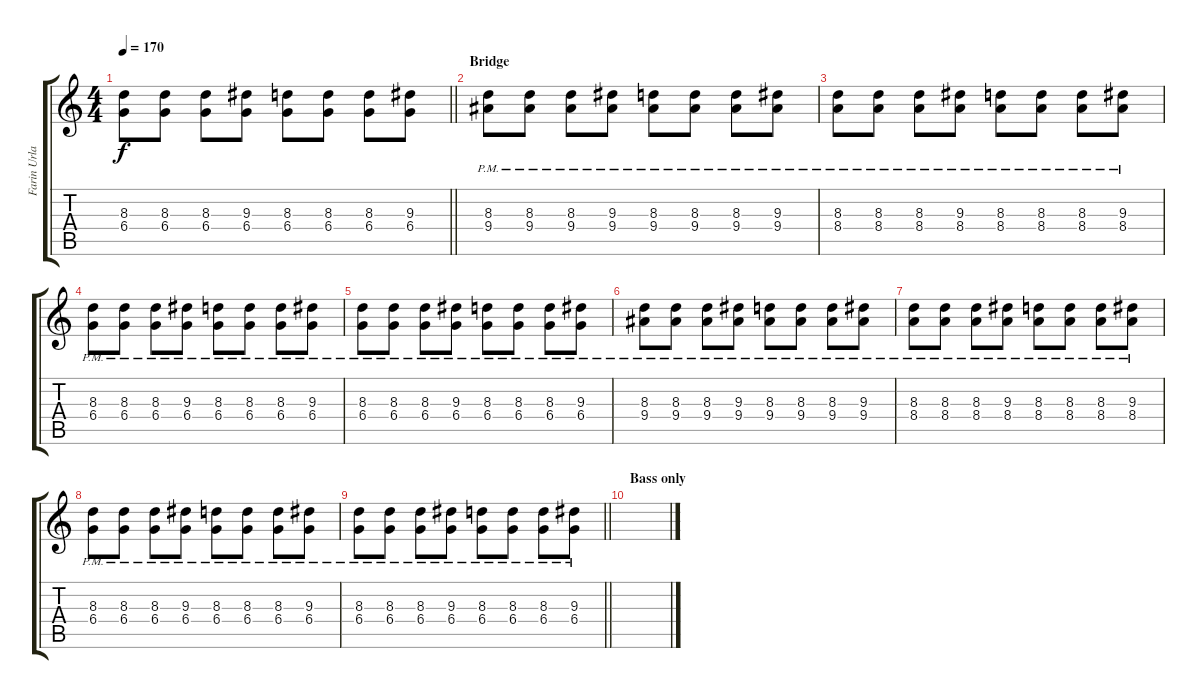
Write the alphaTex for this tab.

\track ("Farin Urlaub (Peter)" "Farin Urla") {instrument distortionguitar}
\staff {score tabs}
\tuning (Eb4 Bb3 Gb3 Db3 Ab2 Eb2) {hide}
\ts (4 4)
\tempo 170
\clef g2
\barLineRight lightlight
\ks c
(8.3 6.4).8{dy f} (8.3 6.4).8 (8.3 6.4).8 (9.3 6.4).8 (8.3 6.4).8 (8.3 6.4).8 (8.3 6.4).8 (9.3 6.4).8 |
\section ("" "Bridge")
(8.3{pm} 9.4{pm}).8 (8.3{pm} 9.4{pm}).8 (8.3{pm} 9.4{pm}).8 (9.3{pm} 9.4{pm}).8 (8.3{pm} 9.4{pm}).8 (8.3{pm} 9.4{pm}).8 (8.3{pm} 9.4{pm}).8 (9.3{pm} 9.4{pm}).8 |
(8.3{pm} 8.4{pm}).8 (8.3{pm} 8.4{pm}).8 (8.3{pm} 8.4{pm}).8 (9.3{pm} 8.4{pm}).8 (8.3{pm} 8.4{pm}).8 (8.3{pm} 8.4{pm}).8 (8.3{pm} 8.4{pm}).8 (9.3{pm} 8.4{pm}).8 |
(8.3{pm} 6.4{pm}).8 (8.3{pm} 6.4{pm}).8 (8.3{pm} 6.4{pm}).8 (9.3{pm} 6.4{pm}).8 (8.3{pm} 6.4{pm}).8 (8.3{pm} 6.4{pm}).8 (8.3{pm} 6.4{pm}).8 (9.3{pm} 6.4{pm}).8 |
(8.3{pm} 6.4{pm}).8 (8.3{pm} 6.4{pm}).8 (8.3{pm} 6.4{pm}).8 (9.3{pm} 6.4{pm}).8 (8.3{pm} 6.4{pm}).8 (8.3{pm} 6.4{pm}).8 (8.3{pm} 6.4{pm}).8 (9.3{pm} 6.4{pm}).8 |
(8.3{pm} 9.4{pm}).8 (8.3{pm} 9.4{pm}).8 (8.3{pm} 9.4{pm}).8 (9.3{pm} 9.4{pm}).8 (8.3{pm} 9.4{pm}).8 (8.3{pm} 9.4{pm}).8 (8.3{pm} 9.4{pm}).8 (9.3{pm} 9.4{pm}).8 |
(8.3{pm} 8.4{pm}).8 (8.3{pm} 8.4{pm}).8 (8.3{pm} 8.4{pm}).8 (9.3{pm} 8.4{pm}).8 (8.3{pm} 8.4{pm}).8 (8.3{pm} 8.4{pm}).8 (8.3{pm} 8.4{pm}).8 (9.3{pm} 8.4{pm}).8 |
(8.3{pm} 6.4{pm}).8 (8.3{pm} 6.4{pm}).8 (8.3{pm} 6.4{pm}).8 (9.3{pm} 6.4{pm}).8 (8.3{pm} 6.4{pm}).8 (8.3{pm} 6.4{pm}).8 (8.3{pm} 6.4{pm}).8 (9.3{pm} 6.4{pm}).8 |
\barLineRight lightlight
(8.3{pm} 6.4{pm}).8 (8.3{pm} 6.4{pm}).8 (8.3{pm} 6.4{pm}).8 (9.3{pm} 6.4{pm}).8 (8.3{pm} 6.4{pm}).8 (8.3{pm} 6.4{pm}).8 (8.3{pm} 6.4{pm}).8 (9.3{pm} 6.4{pm}).8 |
\section ("" "Bass only")
